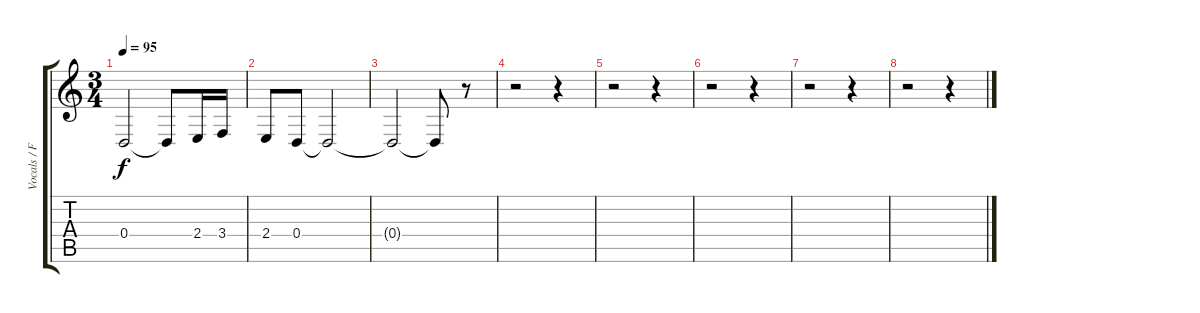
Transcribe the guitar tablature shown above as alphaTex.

\track ("Vocals / Flute" "Vocals / F") {instrument oboe}
\staff {score tabs}
\tuning (E4 B3 G3 D3 A2 E2) {hide}
\ts (3 4)
\tempo 95
\clef g2
\ks c
0.4{t}.2{dy f} 0.4{t}.8 2.4.16 3.4.16 |
2.4.8 0.4.8 0.4{t}.2 |
0.4{t}.2 0.4{t}.8 r.8 |
r.2 r.4 |
r.2 r.4 |
r.2 r.4 |
r.2 r.4 |
r.2 r.4
